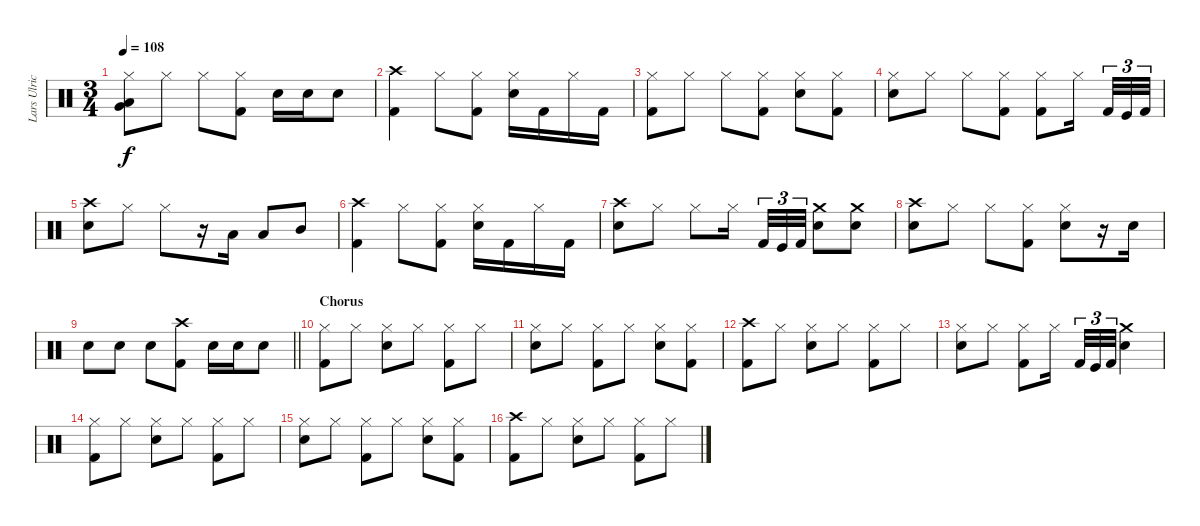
\track ("Lars Ulrich" "Lars Ulric") {instrument percussion}
\staff {score}
\articulation defaults
\ts (3 4)
\tempo 108
\clef neutral
\ks c
("Hi-Hat (closed)" "Low Tom (hit)" "Very Low Tom (hit)").8{dy f} "Hi-Hat (closed)".8 "Hi-Hat (closed)".8 ("Hi-Hat (closed)" "Kick (hit) 2").8 "Electric Snare (hit)".16 "Electric Snare (hit)".16 "Electric Snare (hit)".8 |
("Crash high (hit)" "Kick (hit) 2").4 "Hi-Hat (closed)".8 ("Hi-Hat (closed)" "Kick (hit) 2").8 ("Hi-Hat (closed)" "Electric Snare (hit)").16 "Kick (hit) 2".16 "Hi-Hat (closed)".16 "Kick (hit) 2".16 |
("Hi-Hat (closed)" "Kick (hit) 2").8 "Hi-Hat (closed)".8 "Hi-Hat (closed)".8 ("Hi-Hat (closed)" "Kick (hit) 2").8 ("Hi-Hat (closed)" "Electric Snare (hit)").8 ("Hi-Hat (closed)" "Kick (hit) 2").8 |
("Hi-Hat (closed)" "Electric Snare (hit)").8 "Hi-Hat (closed)".8 "Hi-Hat (closed)".8 ("Hi-Hat (closed)" "Kick (hit) 2").8 ("Hi-Hat (closed)" "Kick (hit) 2").8 "Hi-Hat (closed)".16{beam splitsecondary} "Kick (hit) 2".32{tu (3 2)} "Kick (hit)".32{tu (3 2)} "Kick (hit) 2".32{tu (3 2)} |
("Crash high (hit)" "Electric Snare (hit)").8 "Hi-Hat (closed)".8 "Hi-Hat (closed)".8 r.16 "Low Tom (hit)".16 "Low Tom (hit)".8 "Mid Tom (hit)".8 |
("Crash high (hit)" "Kick (hit) 2").4 "Hi-Hat (closed)".8 ("Hi-Hat (closed)" "Kick (hit) 2").8 ("Hi-Hat (closed)" "Electric Snare (hit)").16 "Kick (hit) 2".16 "Hi-Hat (closed)".16 "Kick (hit) 2".16 |
("Crash high (hit)" "Electric Snare (hit)").8 "Hi-Hat (closed)".8 "Hi-Hat (closed)".8 "Hi-Hat (closed)".16{beam splitsecondary} "Kick (hit) 2".32{tu (3 2)} "Kick (hit)".32{tu (3 2)} "Kick (hit) 2".32{tu (3 2)} ("Crash medium (hit)" "Electric Snare (hit)").8 ("Crash medium (hit)" "Electric Snare (hit)").8 |
("Crash high (hit)" "Electric Snare (hit)").8 "Hi-Hat (closed)".8 "Hi-Hat (closed)".8 ("Hi-Hat (closed)" "Kick (hit) 2").8 ("Hi-Hat (closed)" "Electric Snare (hit)").8 r.16 "Electric Snare (hit)".16 |
\barLineRight lightlight "Electric Snare (hit)".8 "Electric Snare (hit)".8 "Electric Snare (hit)".8
("Crash high (hit)" "Kick (hit) 2").8 "Electric Snare (hit)".16 "Electric Snare (hit)".16 "Electric Snare (hit)".8 |
\section ("" "Chorus")
("Hi-Hat (closed)" "Kick (hit) 2").8 "Hi-Hat (closed)".8 ("Hi-Hat (closed)" "Electric Snare (hit)").8 "Hi-Hat (closed)".8 ("Hi-Hat (closed)" "Kick (hit) 2").8 "Hi-Hat (closed)".8 |
("Hi-Hat (closed)" "Electric Snare (hit)").8 "Hi-Hat (closed)".8 ("Hi-Hat (closed)" "Kick (hit) 2").8 "Hi-Hat (closed)".8 ("Hi-Hat (closed)" "Electric Snare (hit)").8 ("Hi-Hat (closed)" "Kick (hit) 2").8 |
("Crash high (hit)" "Kick (hit) 2").8 "Hi-Hat (closed)".8 ("Hi-Hat (closed)" "Electric Snare (hit)").8 "Hi-Hat (closed)".8 ("Hi-Hat (closed)" "Kick (hit) 2").8 "Hi-Hat (closed)".8 |
("Hi-Hat (closed)" "Electric Snare (hit)").8 "Hi-Hat (closed)".8 ("Hi-Hat (closed)" "Kick (hit) 2").8 "Hi-Hat (closed)".16{beam splitsecondary} "Kick (hit) 2".32{tu (3 2)} "Kick (hit)".32{tu (3 2)} "Kick (hit) 2".32{tu (3 2)} ("Crash medium (hit)" "Electric Snare (hit)").4 |
("Hi-Hat (closed)" "Kick (hit) 2").8 "Hi-Hat (closed)".8 ("Hi-Hat (closed)" "Electric Snare (hit)").8 "Hi-Hat (closed)".8 ("Hi-Hat (closed)" "Kick (hit) 2").8 "Hi-Hat (closed)".8 |
("Hi-Hat (closed)" "Electric Snare (hit)").8 "Hi-Hat (closed)".8 ("Hi-Hat (closed)" "Kick (hit) 2").8 "Hi-Hat (closed)".8 ("Hi-Hat (closed)" "Electric Snare (hit)").8 ("Hi-Hat (closed)" "Kick (hit) 2").8 |
("Crash high (hit)" "Kick (hit) 2").8 "Hi-Hat (closed)".8 ("Hi-Hat (closed)" "Electric Snare (hit)").8 "Hi-Hat (closed)".8 ("Hi-Hat (closed)" "Kick (hit) 2").8 "Hi-Hat (closed)".8
